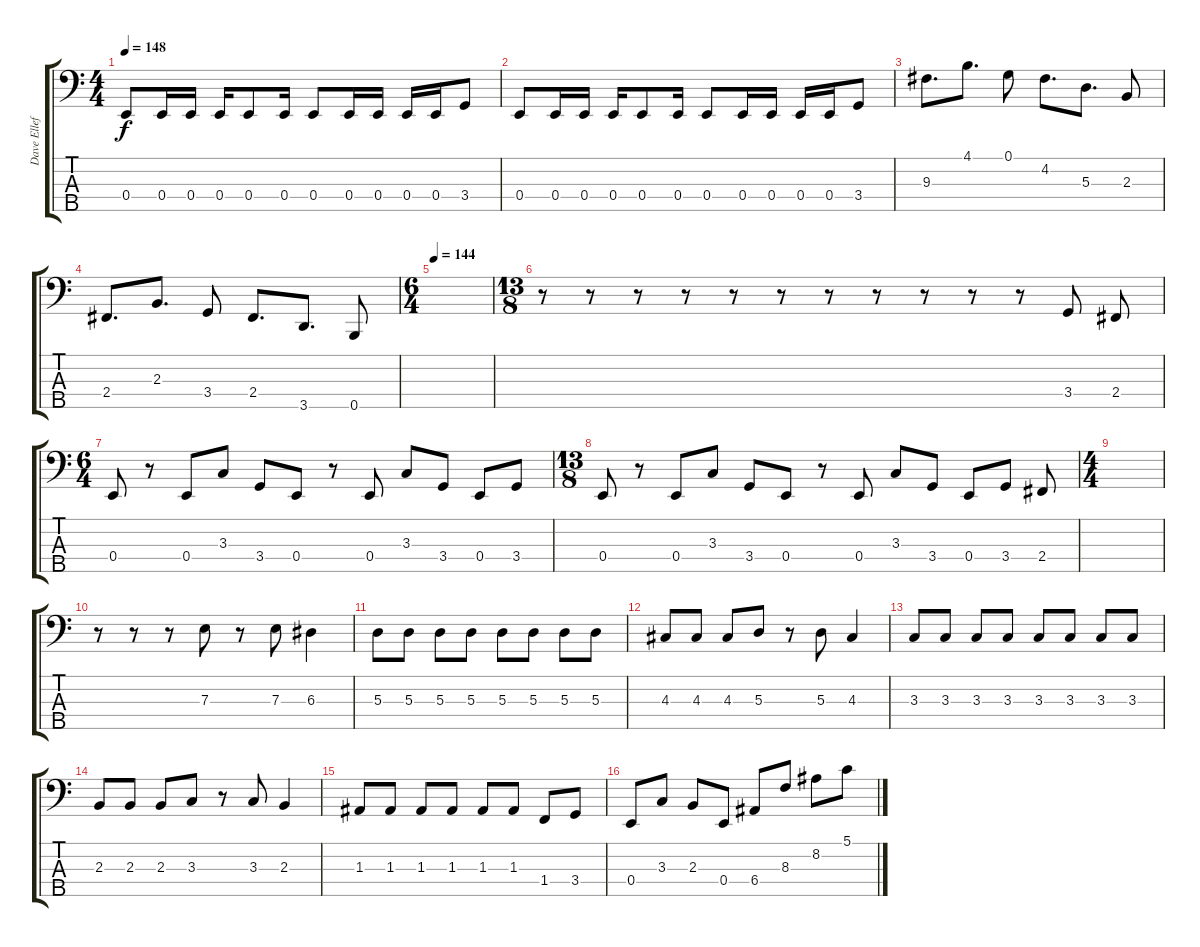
\track ("Dave Ellefson" "Dave Ellef") {instrument electricbasspick}
\staff {score tabs}
\tuning (G2 D2 A1 E1 B0) {hide}
\ts (4 4)
\tempo 148
\clef f4
\ks c
0.4.8{dy f} 0.4.16 0.4.16 0.4.16 0.4.8 0.4.16 0.4.8 0.4.16 0.4.16 0.4.16 0.4.16 3.4.8 |
0.4.8 0.4.16 0.4.16 0.4.16 0.4.8 0.4.16 0.4.8 0.4.16 0.4.16 0.4.16 0.4.16 3.4.8 |
9.3.8{d} 4.1.8{d} 0.1.8 4.2.8{d} 5.3.8{d} 2.3.8 |
2.4.8{d} 2.3.8{d} 3.4.8 2.4.8{d} 3.5.8{d} 0.5.8 |
\ts (6 4)
\tempo 144
|
\ts (13 8)
r.8 r.8 r.8 r.8 r.8 r.8 r.8 r.8 r.8 r.8 r.8 3.4.8 2.4.8 |
\ts (6 4)
0.4.8 r.8 0.4.8 3.3.8 3.4.8 0.4.8 r.8 0.4.8 3.3.8 3.4.8 0.4.8 3.4.8 |
\ts (13 8)
0.4.8 r.8 0.4.8 3.3.8 3.4.8 0.4.8 r.8 0.4.8 3.3.8 3.4.8 0.4.8 3.4.8 2.4.8 |
\ts (4 4)
|
r.8 r.8 r.8 7.3.8 r.8 7.3.8 6.3.4 |
5.3.8 5.3.8 5.3.8 5.3.8 5.3.8 5.3.8 5.3.8 5.3.8 |
4.3.8 4.3.8 4.3.8 5.3.8 r.8 5.3.8 4.3.4 |
3.3.8 3.3.8 3.3.8 3.3.8 3.3.8 3.3.8 3.3.8 3.3.8 |
2.3.8 2.3.8 2.3.8 3.3.8 r.8 3.3.8 2.3.4 |
1.3.8 1.3.8 1.3.8 1.3.8 1.3.8 1.3.8 1.4.8 3.4.8 |
0.4.8 3.3.8 2.3.8 0.4.8 6.4.8 8.3.8 8.2.8 5.1.8
